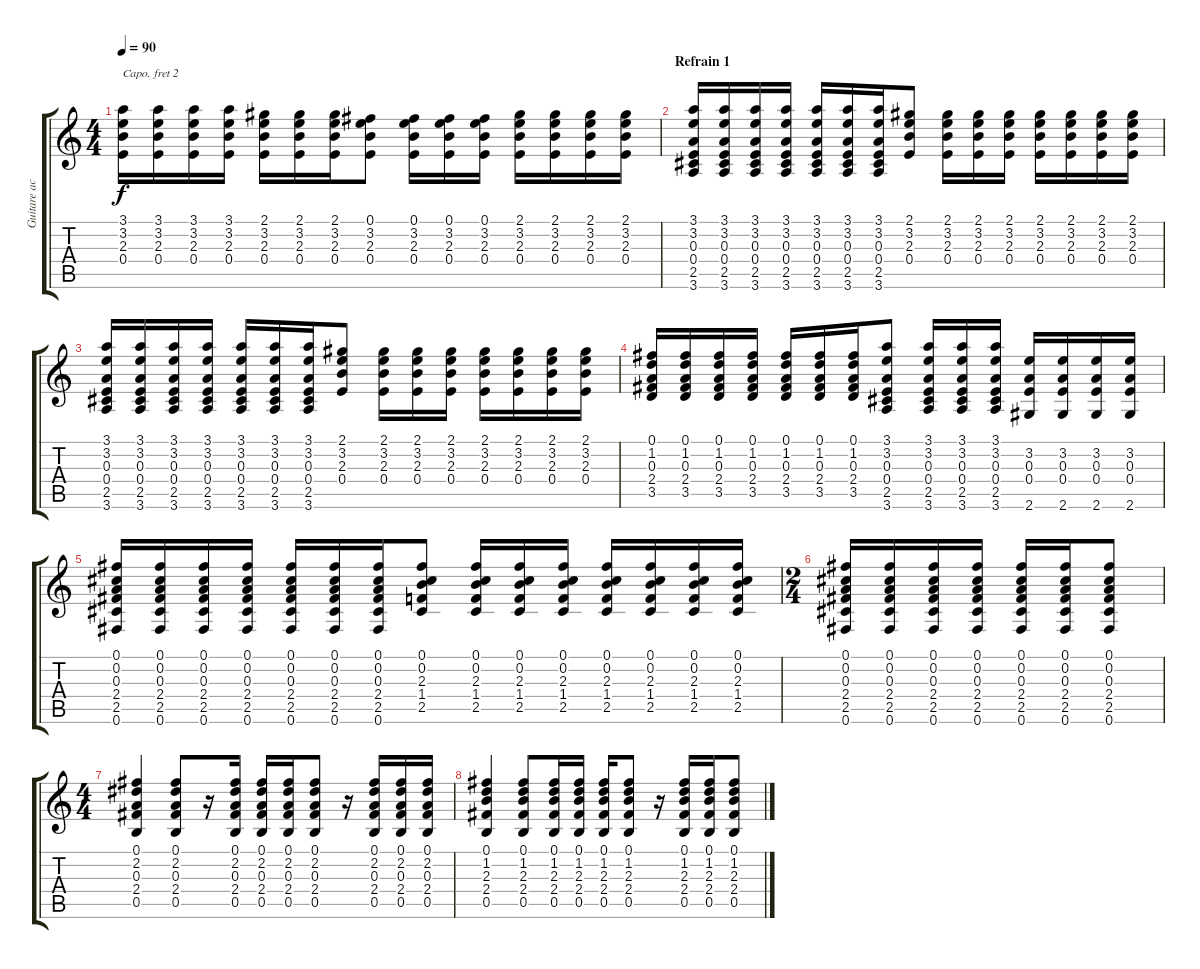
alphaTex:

\track ("Guitare acoustique (capo 2)" "Guitare ac") {instrument acousticguitarnylon}
\staff {score tabs}
\capo 2
\tuning (E4 B3 G3 D3 A2 E2) {hide}
\ts (4 4)
\tempo 90
\clef g2
\ks c
(3.1 3.2 2.3 0.4).16{dy f} (3.1 3.2 2.3 0.4).16 (3.1 3.2 2.3 0.4).16 (3.1 3.2 2.3 0.4).16 (2.1 3.2 2.3 0.4).16 (2.1 3.2 2.3 0.4).16 (2.1 3.2 2.3 0.4).16 (0.1 3.2 2.3 0.4).8 (0.1 3.2 2.3 0.4).16 (0.1 3.2 2.3 0.4).16 (0.1 3.2 2.3 0.4).16 (2.1 3.2 2.3 0.4).16 (2.1 3.2 2.3 0.4).16 (2.1 3.2 2.3 0.4).16 (2.1 3.2 2.3 0.4).16 |
\section ("" "Refrain 1")
(3.1 3.2 0.3 0.4 2.5 3.6).16 (3.1 3.2 0.3 0.4 2.5 3.6).16 (3.1 3.2 0.3 0.4 2.5 3.6).16 (3.1 3.2 0.3 0.4 2.5 3.6).16 (3.1 3.2 0.3 0.4 2.5 3.6).16 (3.1 3.2 0.3 0.4 2.5 3.6).16 (3.1 3.2 0.3 0.4 2.5 3.6).16 (2.1 3.2 2.3 0.4).8 (2.1 3.2 2.3 0.4).16 (2.1 3.2 2.3 0.4).16 (2.1 3.2 2.3 0.4).16 (2.1 3.2 2.3 0.4).16 (2.1 3.2 2.3 0.4).16 (2.1 3.2 2.3 0.4).16 (2.1 3.2 2.3 0.4).16 |
(3.1 3.2 0.3 0.4 2.5 3.6).16 (3.1 3.2 0.3 0.4 2.5 3.6).16 (3.1 3.2 0.3 0.4 2.5 3.6).16 (3.1 3.2 0.3 0.4 2.5 3.6).16 (3.1 3.2 0.3 0.4 2.5 3.6).16 (3.1 3.2 0.3 0.4 2.5 3.6).16 (3.1 3.2 0.3 0.4 2.5 3.6).16 (2.1 3.2 2.3 0.4).8 (2.1 3.2 2.3 0.4).16 (2.1 3.2 2.3 0.4).16 (2.1 3.2 2.3 0.4).16 (2.1 3.2 2.3 0.4).16 (2.1 3.2 2.3 0.4).16 (2.1 3.2 2.3 0.4).16 (2.1 3.2 2.3 0.4).16 |
(0.1 1.2 0.3 2.4 3.5).16 (0.1 1.2 0.3 2.4 3.5).16 (0.1 1.2 0.3 2.4 3.5).16 (0.1 1.2 0.3 2.4 3.5).16 (0.1 1.2 0.3 2.4 3.5).16 (0.1 1.2 0.3 2.4 3.5).16 (0.1 1.2 0.3 2.4 3.5).16 (3.1 3.2 0.3 0.4 2.5 3.6).8 (3.1 3.2 0.3 0.4 2.5 3.6).16 (3.1 3.2 0.3 0.4 2.5 3.6).16 (3.1 3.2 0.3 0.4 2.5 3.6).16 (3.2 0.3 0.4 2.6).16 (3.2 0.3 0.4 2.6).16 (3.2 0.3 0.4 2.6).16 (3.2 0.3 0.4 2.6).16 |
(0.1 0.2 0.3 2.4 2.5 0.6).16 (0.1 0.2 0.3 2.4 2.5 0.6).16 (0.1 0.2 0.3 2.4 2.5 0.6).16 (0.1 0.2 0.3 2.4 2.5 0.6).16 (0.1 0.2 0.3 2.4 2.5 0.6).16 (0.1 0.2 0.3 2.4 2.5 0.6).16 (0.1 0.2 0.3 2.4 2.5 0.6).16 (0.1 0.2 2.3 1.4 2.5).8 (0.1 0.2 2.3 1.4 2.5).16 (0.1 0.2 2.3 1.4 2.5).16 (0.1 0.2 2.3 1.4 2.5).16 (0.1 0.2 2.3 1.4 2.5).16 (0.1 0.2 2.3 1.4 2.5).16 (0.1 0.2 2.3 1.4 2.5).16 (0.1 0.2 2.3 1.4 2.5).16 |
\ts (2 4)
(0.1 0.2 0.3 2.4 2.5 0.6).16 (0.1 0.2 0.3 2.4 2.5 0.6).16 (0.1 0.2 0.3 2.4 2.5 0.6).16 (0.1 0.2 0.3 2.4 2.5 0.6).16 (0.1 0.2 0.3 2.4 2.5 0.6).16 (0.1 0.2 0.3 2.4 2.5 0.6).16 (0.1 0.2 0.3 2.4 2.5 0.6).8 |
\ts (4 4)
(0.1 2.2 0.3 2.4 0.5).4 (0.1 2.2 0.3 2.4 0.5).8 r.16 (0.1 2.2 0.3 2.4 0.5).16 (0.1 2.2 0.3 2.4 0.5).16 (0.1 2.2 0.3 2.4 0.5).16 (0.1 2.2 0.3 2.4 0.5).8 r.16 (0.1 2.2 0.3 2.4 0.5).16 (0.1 2.2 0.3 2.4 0.5).16 (0.1 2.2 0.3 2.4 0.5).16 |
(0.1 1.2 2.3 2.4 0.5).4 (0.1 1.2 2.3 2.4 0.5).8 (0.1 1.2 2.3 2.4 0.5).16 (0.1 1.2 2.3 2.4 0.5).16 (0.1 1.2 2.3 2.4 0.5).16 (0.1 1.2 2.3 2.4 0.5).8 r.16 (0.1 1.2 2.3 2.4 0.5).16 (0.1 1.2 2.3 2.4 0.5).16 (0.1 1.2 2.3 2.4 0.5).8
